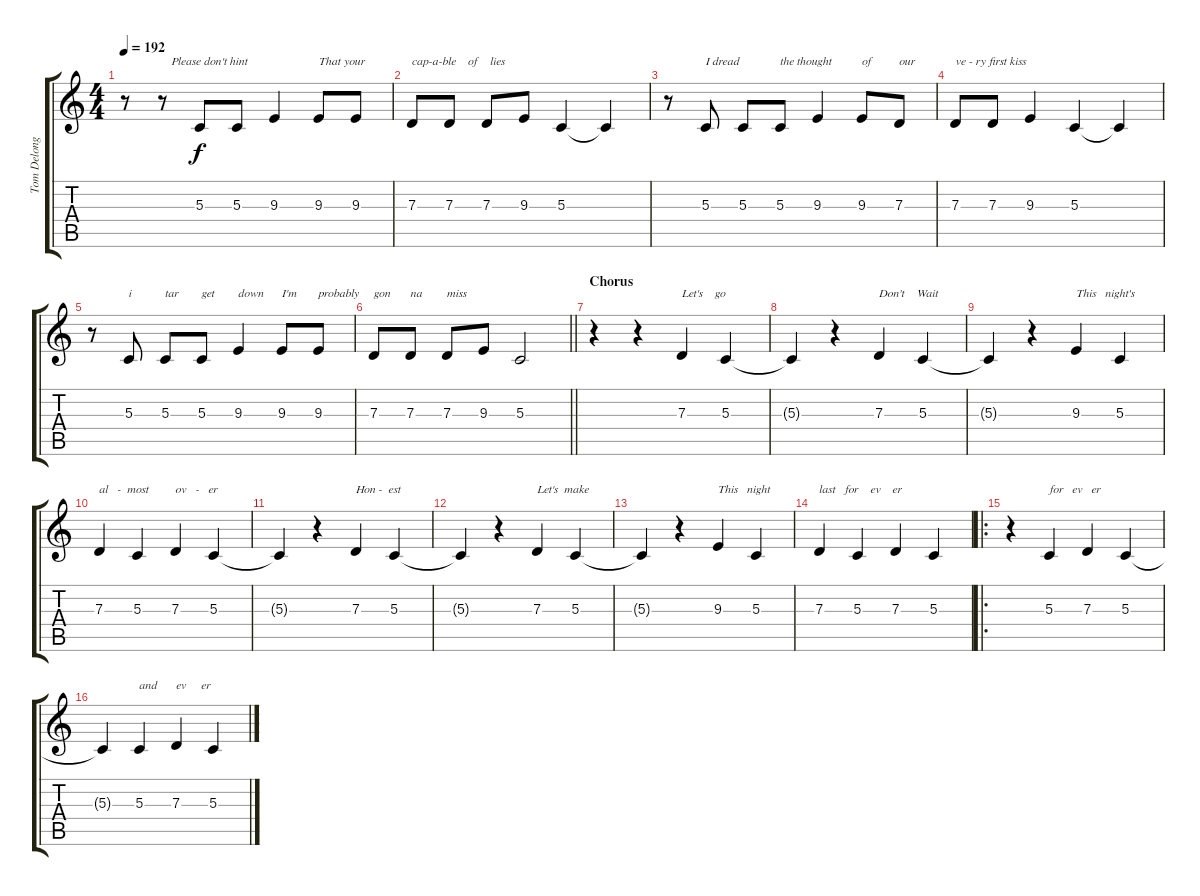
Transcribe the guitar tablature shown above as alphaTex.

\track ("Tom Delonge (Vocals)" "Tom Delong") {instrument flute}
\staff {score tabs}
\tuning (E4 B3 G3 D3 A2 E2) {hide}
\ts (4 4)
\tempo 192
\clef g2
\ks c
r.8{dy f} r.8{txt "   Please don't hint"} 5.3.8 5.3.8 9.3.4 9.3.8{txt "That your"} 9.3.8 |
7.3.8{txt "cap-a-ble    of    lies"} 7.3.8 7.3.8 9.3.8 5.3.4 5.3{t}.4 |
r.8 5.3.8{txt "I dread"} 5.3.8 5.3.8{txt "the thought"} 9.3.4 9.3.8{txt "of"} 7.3.8{txt "our"} |
7.3.8{txt "ve - ry first kiss"} 7.3.8 9.3.4 5.3.4 5.3{t}.4 |
r.8 5.3.8{txt "i"} 5.3.8{txt "tar"} 5.3.8{txt "get"} 9.3.4{txt "down"} 9.3.8{txt "I'm"} 9.3.8{txt "probably"} |
\barLineRight lightlight
7.3.8{txt "gon"} 7.3.8{txt "na"} 7.3.8{txt "miss"} 9.3.8 5.3.2 |
\section ("" "Chorus")
r.4 r.4 7.3.4{txt "Let's    go"} 5.3.4 |
5.3{t}.4 r.4 7.3.4{txt "Don't    Wait"} 5.3.4 |
5.3{t}.4 r.4 9.3.4{txt "This   night's"} 5.3.4 |
7.3.4{txt "al   -  most"} 5.3.4 7.3.4{txt "ov   -   er"} 5.3.4 |
5.3{t}.4 r.4 7.3.4{txt "Hon -  est"} 5.3.4 |
5.3{t}.4 r.4 7.3.4{txt "Let's  make"} 5.3.4 |
5.3{t}.4 r.4 9.3.4{txt "This   night"} 5.3.4 |
7.3.4{txt "last   for    ev    er"} 5.3.4 7.3.4 5.3.4 |
\ro
r.4 5.3.4{txt "for   ev   er"} 7.3.4 5.3.4 |
5.3{t}.4 5.3.4{txt "and"} 7.3.4{txt "ev     er"} 5.3.4
